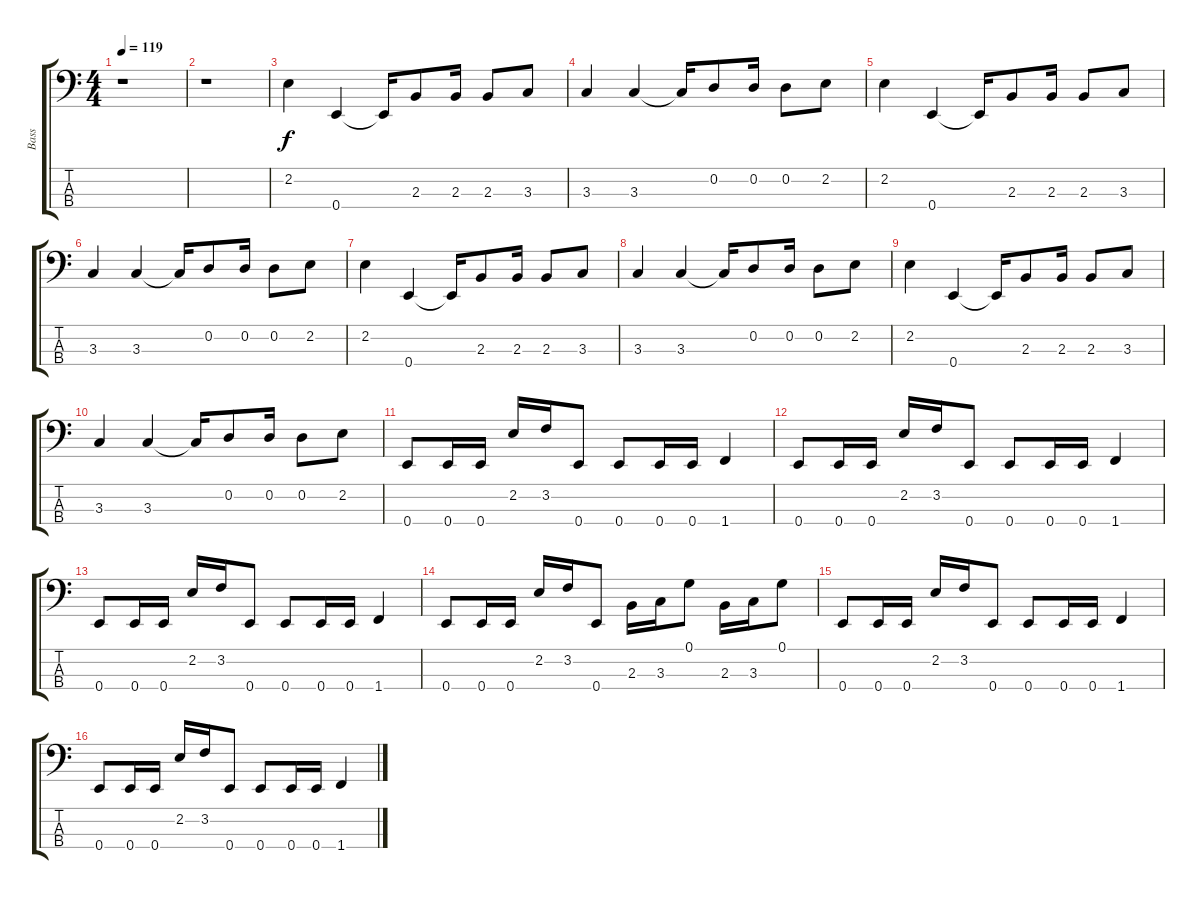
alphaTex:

\track ("Bass" "Bass") {instrument slapbass1}
\staff {score tabs}
\tuning (G2 D2 A1 E1) {hide}
\ts (4 4)
\tempo 119
\clef f4
\ks c
r.1{dy f instrument slapbass1} |
r.1 |
2.2.4 0.4.4 0.4{t}.16 2.3.8 2.3.16 2.3.8 3.3.8 |
3.3.4 3.3.4 3.3{t}.16 0.2.8 0.2.16 0.2.8 2.2.8 |
2.2.4 0.4.4 0.4{t}.16 2.3.8 2.3.16 2.3.8 3.3.8 |
3.3.4 3.3.4 3.3{t}.16 0.2.8 0.2.16 0.2.8 2.2.8 |
2.2.4 0.4.4 0.4{t}.16 2.3.8 2.3.16 2.3.8 3.3.8 |
3.3.4 3.3.4 3.3{t}.16 0.2.8 0.2.16 0.2.8 2.2.8 |
2.2.4 0.4.4 0.4{t}.16 2.3.8 2.3.16 2.3.8 3.3.8 |
3.3.4 3.3.4 3.3{t}.16 0.2.8 0.2.16 0.2.8 2.2.8 |
0.4.8 0.4.16 0.4.16 2.2.16 3.2.16 0.4.8 0.4.8 0.4.16 0.4.16 1.4.4 |
0.4.8 0.4.16 0.4.16 2.2.16 3.2.16 0.4.8 0.4.8 0.4.16 0.4.16 1.4.4 |
0.4.8 0.4.16 0.4.16 2.2.16 3.2.16 0.4.8 0.4.8 0.4.16 0.4.16 1.4.4 |
0.4.8 0.4.16 0.4.16 2.2.16 3.2.16 0.4.8 2.3.16 3.3.16 0.1.8 2.3.16 3.3.16 0.1.8 |
0.4.8 0.4.16 0.4.16 2.2.16 3.2.16 0.4.8 0.4.8 0.4.16 0.4.16 1.4.4 |
0.4.8 0.4.16 0.4.16 2.2.16 3.2.16 0.4.8 0.4.8 0.4.16 0.4.16 1.4.4
